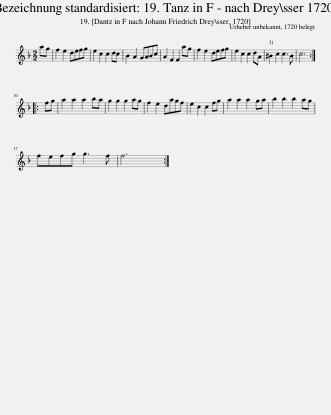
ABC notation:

X:1
L:1/8
M:2/2
I:linebreak $
K:F
V:1 treble
V:1
 ag | f2 e2 defg | e2 c2 c2 dc | B2 A2 GABc | A2 F2 F2 ag | %5
 f2 e2 defg | e2 c2 c2 dA | ^B2 c2 c3 B | c6 ::$ fg | %10
 a2 a2 a2 ba | g2 g2 g2 ag | f2 e2 dagf | e2 c2 c2 fg | a2 a2 a2 ga | %15
 b2 b2 b2 ag |$ fefg g3 f | f6 :| %18
